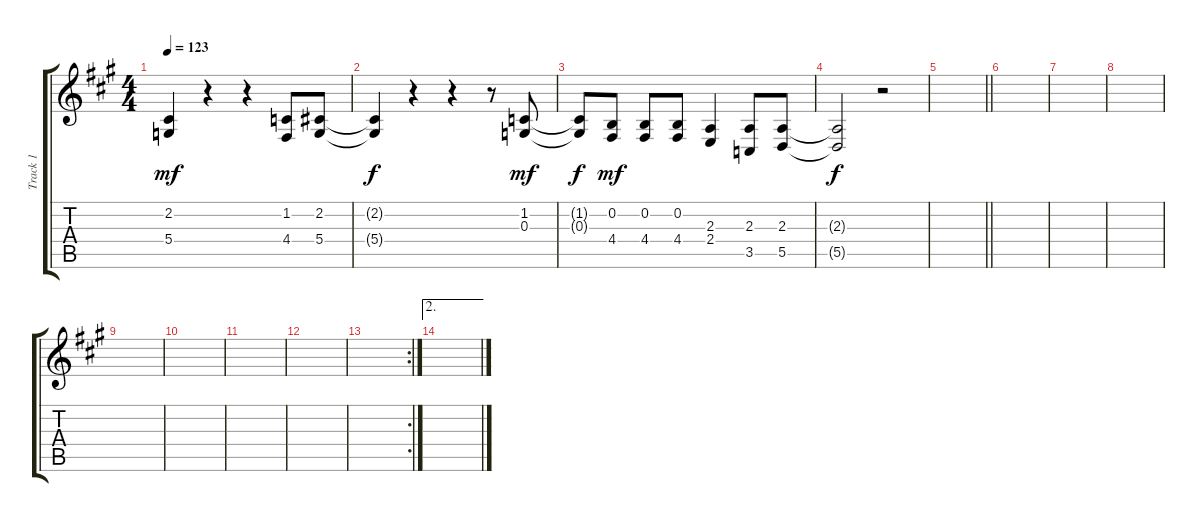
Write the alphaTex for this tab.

\track ("Track 1" "Track 1") {instrument tenorsax}
\staff {score tabs}
\tuning (E4 B3 G3 D3 A2 E2) {hide}
\ts (4 4)
\tempo 123
\clef g2
\ks a
(2.2{t} 5.4{t}).4{dy mf} r.4 r.4 (1.2 4.4).8 (2.2 5.4).8 |
(2.2{t} 5.4{t}).4{dy f} r.4 r.4 r.8 (1.2 0.3).8{dy mf} |
(1.2{t} 0.3{t}).8{dy f} (0.2 4.4).8{dy mf} (0.2 4.4).8 (0.2 4.4).8 (2.3 2.4).4 (2.3 3.5).8 (2.3 5.5).8 |
(2.3{t} 5.5{t}).2{dy f} r.2 |
\barLineRight lightlight
|
|
|
|
|
|
|
|
\rc 2
|
\ae 2
